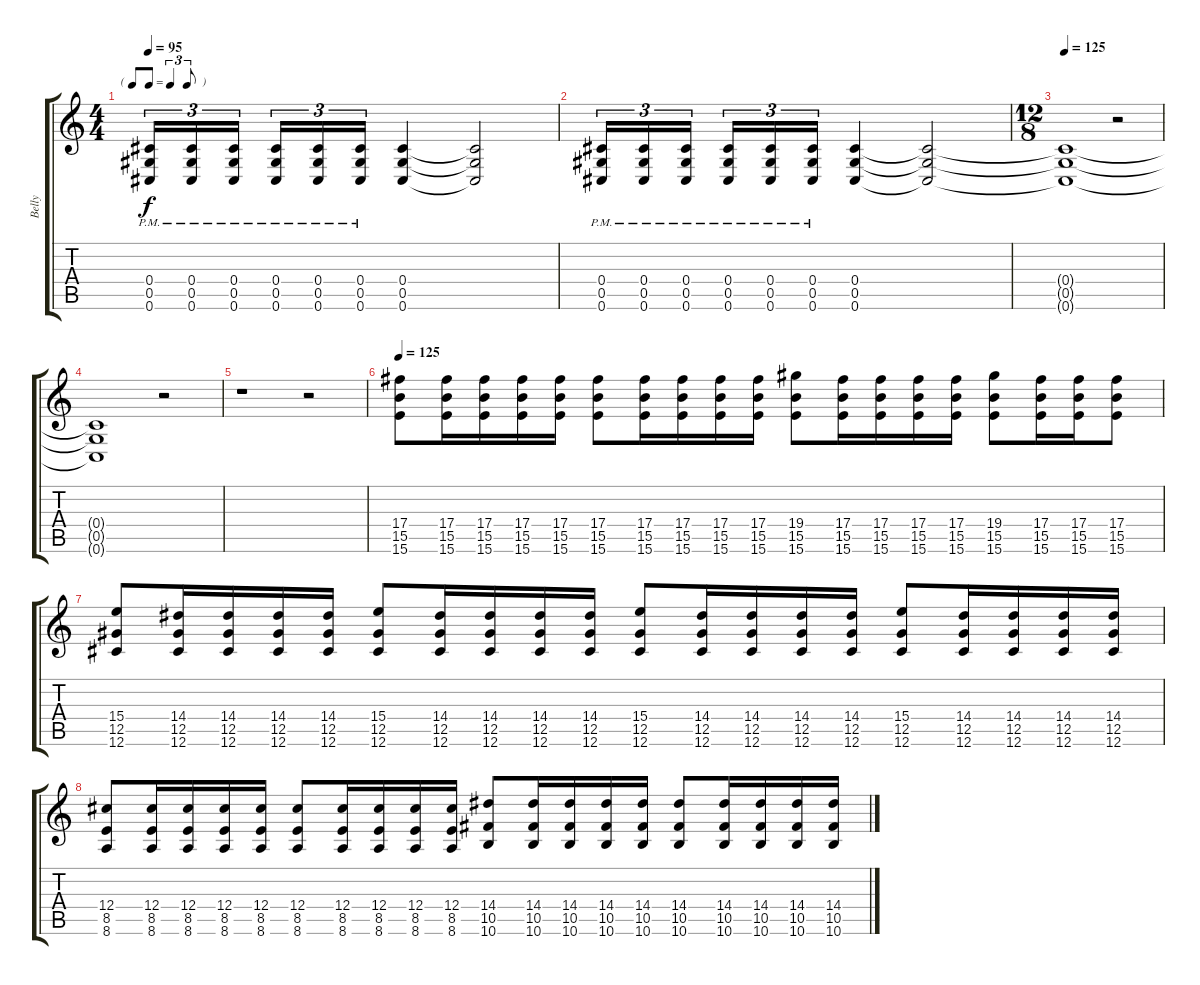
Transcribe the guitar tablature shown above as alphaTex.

\track ("Belly" "Belly") {instrument acousticguitarsteel}
\staff {score tabs}
\tuning (Eb4 Bb3 Gb3 Db3 Ab2 Db2) {hide}
\ts (4 4)
\tf triplet8th
\tempo 95
\clef g2
\ks c
(0.4{pm} 0.5{pm} 0.6{pm}).16{tu (3 2) dy f} (0.4{pm} 0.5{pm} 0.6{pm}).16{tu (3 2)} (0.4{pm} 0.5{pm} 0.6{pm}).16{tu (3 2)} (0.4{pm} 0.5{pm} 0.6{pm}).16{tu (3 2)} (0.4{pm} 0.5{pm} 0.6{pm}).16{tu (3 2)} (0.4{pm} 0.5{pm} 0.6{pm}).16{tu (3 2)} (0.4 0.5 0.6).4 (0.4{t} 0.5{t} 0.6{t}).2 |
(0.4{pm} 0.5{pm} 0.6{pm}).16{tu (3 2)} (0.4{pm} 0.5{pm} 0.6{pm}).16{tu (3 2)} (0.4{pm} 0.5{pm} 0.6{pm}).16{tu (3 2)} (0.4{pm} 0.5{pm} 0.6{pm}).16{tu (3 2)} (0.4{pm} 0.5{pm} 0.6{pm}).16{tu (3 2)} (0.4{pm} 0.5{pm} 0.6{pm}).16{tu (3 2)} (0.4 0.5 0.6).4 (0.4{t} 0.5{t} 0.6{t}).2 |
\ts (12 8)
\tempo 125
(0.4{t} 0.5{t} 0.6{t}).1 r.2 |
(0.4{t} 0.5{t} 0.6{t}).1 r.2 |
r.1 r.2 |
\tempo 125
(17.4 15.5 15.6).8 (17.4 15.5 15.6).16 (17.4 15.5 15.6).16 (17.4 15.5 15.6).16 (17.4 15.5 15.6).16 (17.4 15.5 15.6).8 (17.4 15.5 15.6).16 (17.4 15.5 15.6).16 (17.4 15.5 15.6).16 (17.4 15.5 15.6).16 (19.4 15.5 15.6).8 (17.4 15.5 15.6).16 (17.4 15.5 15.6).16 (17.4 15.5 15.6).16 (17.4 15.5 15.6).16 (19.4 15.5 15.6).8 (17.4 15.5 15.6).16 (17.4 15.5 15.6).16 (17.4 15.5 15.6).8 |
(15.4 12.5 12.6).8 (14.4 12.5 12.6).16 (14.4 12.5 12.6).16 (14.4 12.5 12.6).16 (14.4 12.5 12.6).16 (15.4 12.5 12.6).8 (14.4 12.5 12.6).16 (14.4 12.5 12.6).16 (14.4 12.5 12.6).16 (14.4 12.5 12.6).16 (15.4 12.5 12.6).8 (14.4 12.5 12.6).16 (14.4 12.5 12.6).16 (14.4 12.5 12.6).16 (14.4 12.5 12.6).16 (15.4 12.5 12.6).8 (14.4 12.5 12.6).16 (14.4 12.5 12.6).16 (14.4 12.5 12.6).16 (14.4 12.5 12.6).16 |
(12.4 8.5 8.6).8 (12.4 8.5 8.6).16 (12.4 8.5 8.6).16 (12.4 8.5 8.6).16 (12.4 8.5 8.6).16 (12.4 8.5 8.6).8 (12.4 8.5 8.6).16 (12.4 8.5 8.6).16 (12.4 8.5 8.6).16 (12.4 8.5 8.6).16 (14.4 10.5 10.6).8 (14.4 10.5 10.6).16 (14.4 10.5 10.6).16 (14.4 10.5 10.6).16 (14.4 10.5 10.6).16 (14.4 10.5 10.6).8 (14.4 10.5 10.6).16 (14.4 10.5 10.6).16 (14.4 10.5 10.6).16 (14.4 10.5 10.6).16
